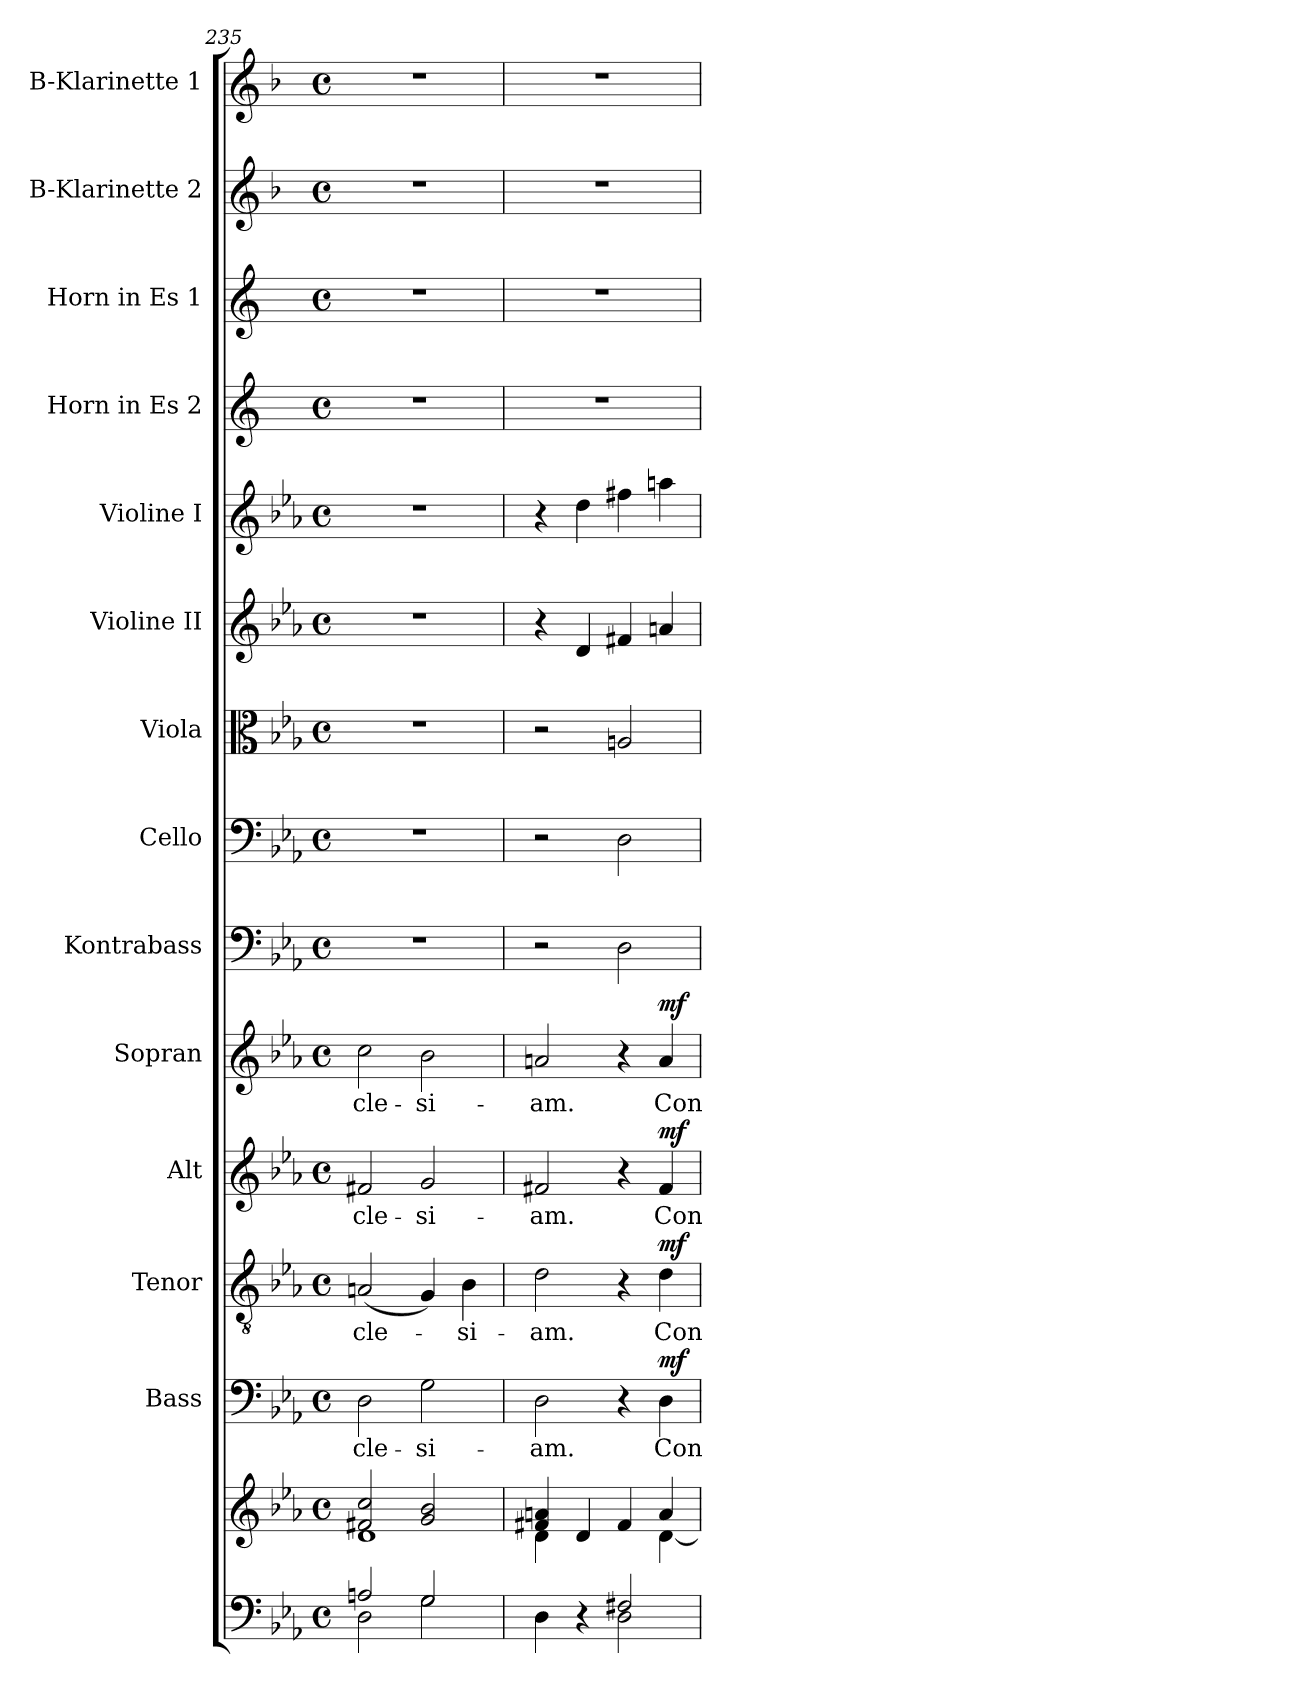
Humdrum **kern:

**kern	**kern	**kern	**text	**dynam	**kern	**text	**dynam	**kern	**text	**dynam	**kern	**text	**dynam	**kern	**kern	**kern	**kern	**kern	**kern	**kern	**kern	**kern
*part14	*part14	*part13	*part13	*part13	*part12	*part12	*part12	*part11	*part11	*part11	*part10	*part10	*part10	*part9	*part8	*part7	*part6	*part5	*part4	*part3	*part2	*part1
*staff15	*staff14	*staff13	*staff13	*staff13	*staff12	*staff12	*staff12	*staff11	*staff11	*staff11	*staff10	*staff10	*staff10	*staff9	*staff8	*staff7	*staff6	*staff5	*staff4	*staff3	*staff2	*staff1
*	*	*I"Bass	*	*	*I"Tenor	*	*	*I"Alt	*	*	*I"Sopran	*	*	*I"Kontrabass	*I"Cello	*I"Viola	*I"Violine II	*I"Violine I	*I"Horn in Es 2	*I"Horn in Es 1	*I"B-Klarinette 2	*I"B-Klarinette 1
*	*	*I'B.	*	*	*I'T.	*	*	*I'A.	*	*	*I'S.	*	*	*I'Kb.	*	*I'Vla.	*I'Vl. II	*I'Vl. I	*I'Hrn. 2	*I'Hrn. 1	*I'Kl. 2	*I'Kl. 1
!!LO:PB:g=z
*clefF4	*clefG2	*clefF4	*	*	*clefGv2	*	*	*clefG2	*	*	*clefG2	*	*	*clefF4	*clefF4	*clefC3	*clefG2	*clefG2	*clefG2	*clefG2	*clefG2	*clefG2
*	*	*	*	*	*	*	*	*	*	*	*	*	*	*ITrd7c12	*	*	*	*	*ITrd5c9	*ITrd5c9	*ITrd1c2	*ITrd1c2
*k[b-e-a-]	*k[b-e-a-]	*k[b-e-a-]	*	*	*k[b-e-a-]	*	*	*k[b-e-a-]	*	*	*k[b-e-a-]	*	*	*k[b-e-a-]	*k[b-e-a-]	*k[b-e-a-]	*k[b-e-a-]	*k[b-e-a-]	*k[b-e-a-]	*k[b-e-a-]	*k[b-e-a-]	*k[b-e-a-]
*E-:	*E-:	*E-:	*	*	*E-:	*	*	*E-:	*	*	*E-:	*	*	*E-:	*E-:	*E-:	*E-:	*E-:	*E-:	*E-:	*E-:	*E-:
*M4/4	*M4/4	*M4/4	*	*	*M4/4	*	*	*M4/4	*	*	*M4/4	*	*	*M4/4	*M4/4	*M4/4	*M4/4	*M4/4	*M4/4	*M4/4	*M4/4	*M4/4
*met(c)	*met(c)	*met(c)	*	*	*met(c)	*	*	*met(c)	*	*	*met(c)	*	*	*met(c)	*met(c)	*met(c)	*met(c)	*met(c)	*met(c)	*met(c)	*met(c)	*met(c)
=235	=235	=235	=235	=235	=235	=235	=235	=235	=235	=235	=235	=235	=235	=235	=235	=235	=235	=235	=235	=235	=235	=235
*^	*^	*	*	*	*	*	*	*	*	*	*	*	*	*	*	*	*	*	*	*	*	*
!	!	!	!	!	!LO:LY:b	!	!	!LO:LY:b	!	!	!LO:LY:b	!	!	!LO:LY:b	!	!	!	!	!	!	!	!	!	!
2An/	2D\	2f#X/ 2cc/	1d	2D\	-cle-	.	(<2An/	-cle-	.	2f#X/	-cle-	.	2cc\	-cle-	.	1r	1r	1r	1r	1r	1r	1r	1r	1r
!	!	!	!	!	!LO:LY:b	!	!	!	!	!	!LO:LY:b	!	!	!LO:LY:b	!	!	!	!	!	!	!	!	!	!
2G/	2G\	2g/ 2b-/	.	2G\	-si-	.	4G/)	.	.	2g/	-si-	.	2b-\	-si-	.	.	.	.	.	.	.	.	.	.
!	!	!	!	!	!	!	!	!LO:LY:b	!	!	!	!	!	!	!	!	!	!	!	!	!	!	!	!
.	.	.	.	.	.	.	4B-\	-si-	.	.	.	.	.	.	.	.	.	.	.	.	.	.	.	.
=236	=236	=236	=236	=236	=236	=236	=236	=236	=236	=236	=236	=236	=236	=236	=236	=236	=236	=236	=236	=236	=236	=236	=236	=236
!	!	!	!	!	!LO:LY:b	!	!	!LO:LY:b	!	!	!LO:LY:b	!	!	!LO:LY:b	!	!	!	!	!	!	!	!	!	!
2ryy	4D\	4f#X/ 4an/	4d\	2D\	-am.	.	2d\	-am.	.	2f#X/	-am.	.	2an/	-am.	.	2r	2r	2r	4r	4r	1r	1r	1r	1r
.	4r	4d/	2ryy	.	.	.	.	.	.	.	.	.	.	.	.	.	.	.	4d/	4dd\	.	.	.	.
2F#X/	2D\	4f#/	.	4r	.	.	4r	.	.	4r	.	.	4r	.	.	2DD\	2D\	2An/	4f#X/	4ff#X\	.	.	.	.
!	!	!	!	!	!LO:LY:b	!LO:DY:a	!	!LO:LY:b	!LO:DY:a	!	!LO:LY:b	!LO:DY:a	!	!LO:LY:b	!LO:DY:a	!	!	!	!	!	!	!	!	!
.	.	4a/	[<4d\	4D\	Con-	mf	4d\	Con-	mf	4f#/	Con-	mf	4a/	Con-	mf	.	.	.	4an/	4aan\	.	.	.	.
*v	*v	*	*	*	*	*	*	*	*	*	*	*	*	*	*	*	*	*	*	*	*	*	*	*
*	*v	*v	*	*	*	*	*	*	*	*	*	*	*	*	*	*	*	*	*	*	*	*	*
=	=	=	=	=	=	=	=	=	=	=	=	=	=	=	=	=	=	=	=	=	=	=
*-	*-	*-	*-	*-	*-	*-	*-	*-	*-	*-	*-	*-	*-	*-	*-	*-	*-	*-	*-	*-	*-	*-
